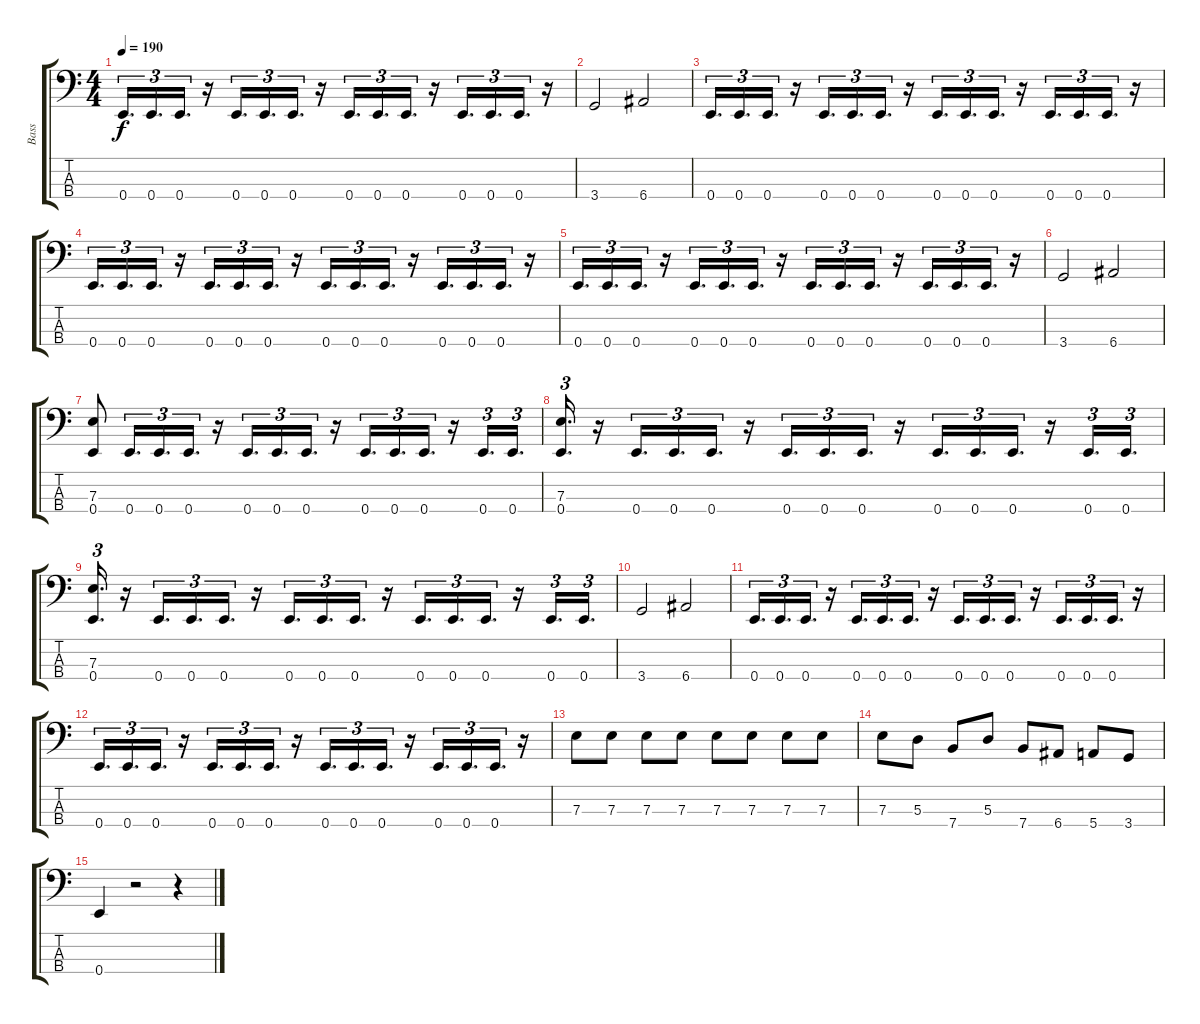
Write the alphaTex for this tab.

\track ("Bass" "Bass") {instrument electricbasspick}
\staff {score tabs}
\tuning (G2 D2 A1 E1) {hide}
\ts (4 4)
\tempo 190
\clef f4
\ks c
0.4.16{d tu (3 2) dy f} 0.4.16{d tu (3 2)} 0.4.16{d tu (3 2)} r.16 0.4.16{d tu (3 2)} 0.4.16{d tu (3 2)} 0.4.16{d tu (3 2)} r.16 0.4.16{d tu (3 2)} 0.4.16{d tu (3 2)} 0.4.16{d tu (3 2)} r.16 0.4.16{d tu (3 2)} 0.4.16{d tu (3 2)} 0.4.16{d tu (3 2)} r.16 |
3.4.2 6.4.2 |
0.4.16{d tu (3 2)} 0.4.16{d tu (3 2)} 0.4.16{d tu (3 2)} r.16 0.4.16{d tu (3 2)} 0.4.16{d tu (3 2)} 0.4.16{d tu (3 2)} r.16 0.4.16{d tu (3 2)} 0.4.16{d tu (3 2)} 0.4.16{d tu (3 2)} r.16 0.4.16{d tu (3 2)} 0.4.16{d tu (3 2)} 0.4.16{d tu (3 2)} r.16 |
0.4.16{d tu (3 2)} 0.4.16{d tu (3 2)} 0.4.16{d tu (3 2)} r.16 0.4.16{d tu (3 2)} 0.4.16{d tu (3 2)} 0.4.16{d tu (3 2)} r.16 0.4.16{d tu (3 2)} 0.4.16{d tu (3 2)} 0.4.16{d tu (3 2)} r.16 0.4.16{d tu (3 2)} 0.4.16{d tu (3 2)} 0.4.16{d tu (3 2)} r.16 |
0.4.16{d tu (3 2)} 0.4.16{d tu (3 2)} 0.4.16{d tu (3 2)} r.16 0.4.16{d tu (3 2)} 0.4.16{d tu (3 2)} 0.4.16{d tu (3 2)} r.16 0.4.16{d tu (3 2)} 0.4.16{d tu (3 2)} 0.4.16{d tu (3 2)} r.16 0.4.16{d tu (3 2)} 0.4.16{d tu (3 2)} 0.4.16{d tu (3 2)} r.16 |
3.4.2 6.4.2 |
(7.3 0.4).8 0.4.16{d tu (3 2)} 0.4.16{d tu (3 2)} 0.4.16{d tu (3 2)} r.16 0.4.16{d tu (3 2)} 0.4.16{d tu (3 2)} 0.4.16{d tu (3 2)} r.16 0.4.16{d tu (3 2)} 0.4.16{d tu (3 2)} 0.4.16{d tu (3 2)} r.16 0.4.16{d tu (3 2)} 0.4.16{d tu (3 2)} |
(7.3 0.4).16{d tu (3 2)} r.16 0.4.16{d tu (3 2)} 0.4.16{d tu (3 2)} 0.4.16{d tu (3 2)} r.16 0.4.16{d tu (3 2)} 0.4.16{d tu (3 2)} 0.4.16{d tu (3 2)} r.16 0.4.16{d tu (3 2)} 0.4.16{d tu (3 2)} 0.4.16{d tu (3 2)} r.16 0.4.16{d tu (3 2)} 0.4.16{d tu (3 2)} |
(7.3 0.4).16{d tu (3 2)} r.16 0.4.16{d tu (3 2)} 0.4.16{d tu (3 2)} 0.4.16{d tu (3 2)} r.16 0.4.16{d tu (3 2)} 0.4.16{d tu (3 2)} 0.4.16{d tu (3 2)} r.16 0.4.16{d tu (3 2)} 0.4.16{d tu (3 2)} 0.4.16{d tu (3 2)} r.16 0.4.16{d tu (3 2)} 0.4.16{d tu (3 2)} |
3.4.2 6.4.2 |
0.4.16{d tu (3 2)} 0.4.16{d tu (3 2)} 0.4.16{d tu (3 2)} r.16 0.4.16{d tu (3 2)} 0.4.16{d tu (3 2)} 0.4.16{d tu (3 2)} r.16 0.4.16{d tu (3 2)} 0.4.16{d tu (3 2)} 0.4.16{d tu (3 2)} r.16 0.4.16{d tu (3 2)} 0.4.16{d tu (3 2)} 0.4.16{d tu (3 2)} r.16 |
0.4.16{d tu (3 2)} 0.4.16{d tu (3 2)} 0.4.16{d tu (3 2)} r.16 0.4.16{d tu (3 2)} 0.4.16{d tu (3 2)} 0.4.16{d tu (3 2)} r.16 0.4.16{d tu (3 2)} 0.4.16{d tu (3 2)} 0.4.16{d tu (3 2)} r.16 0.4.16{d tu (3 2)} 0.4.16{d tu (3 2)} 0.4.16{d tu (3 2)} r.16 |
7.3.8 7.3.8 7.3.8 7.3.8 7.3.8 7.3.8 7.3.8 7.3.8 |
7.3.8 5.3.8 7.4.8 5.3.8 7.4.8 6.4.8 5.4.8 3.4.8 |
0.4.4 r.2 r.4
